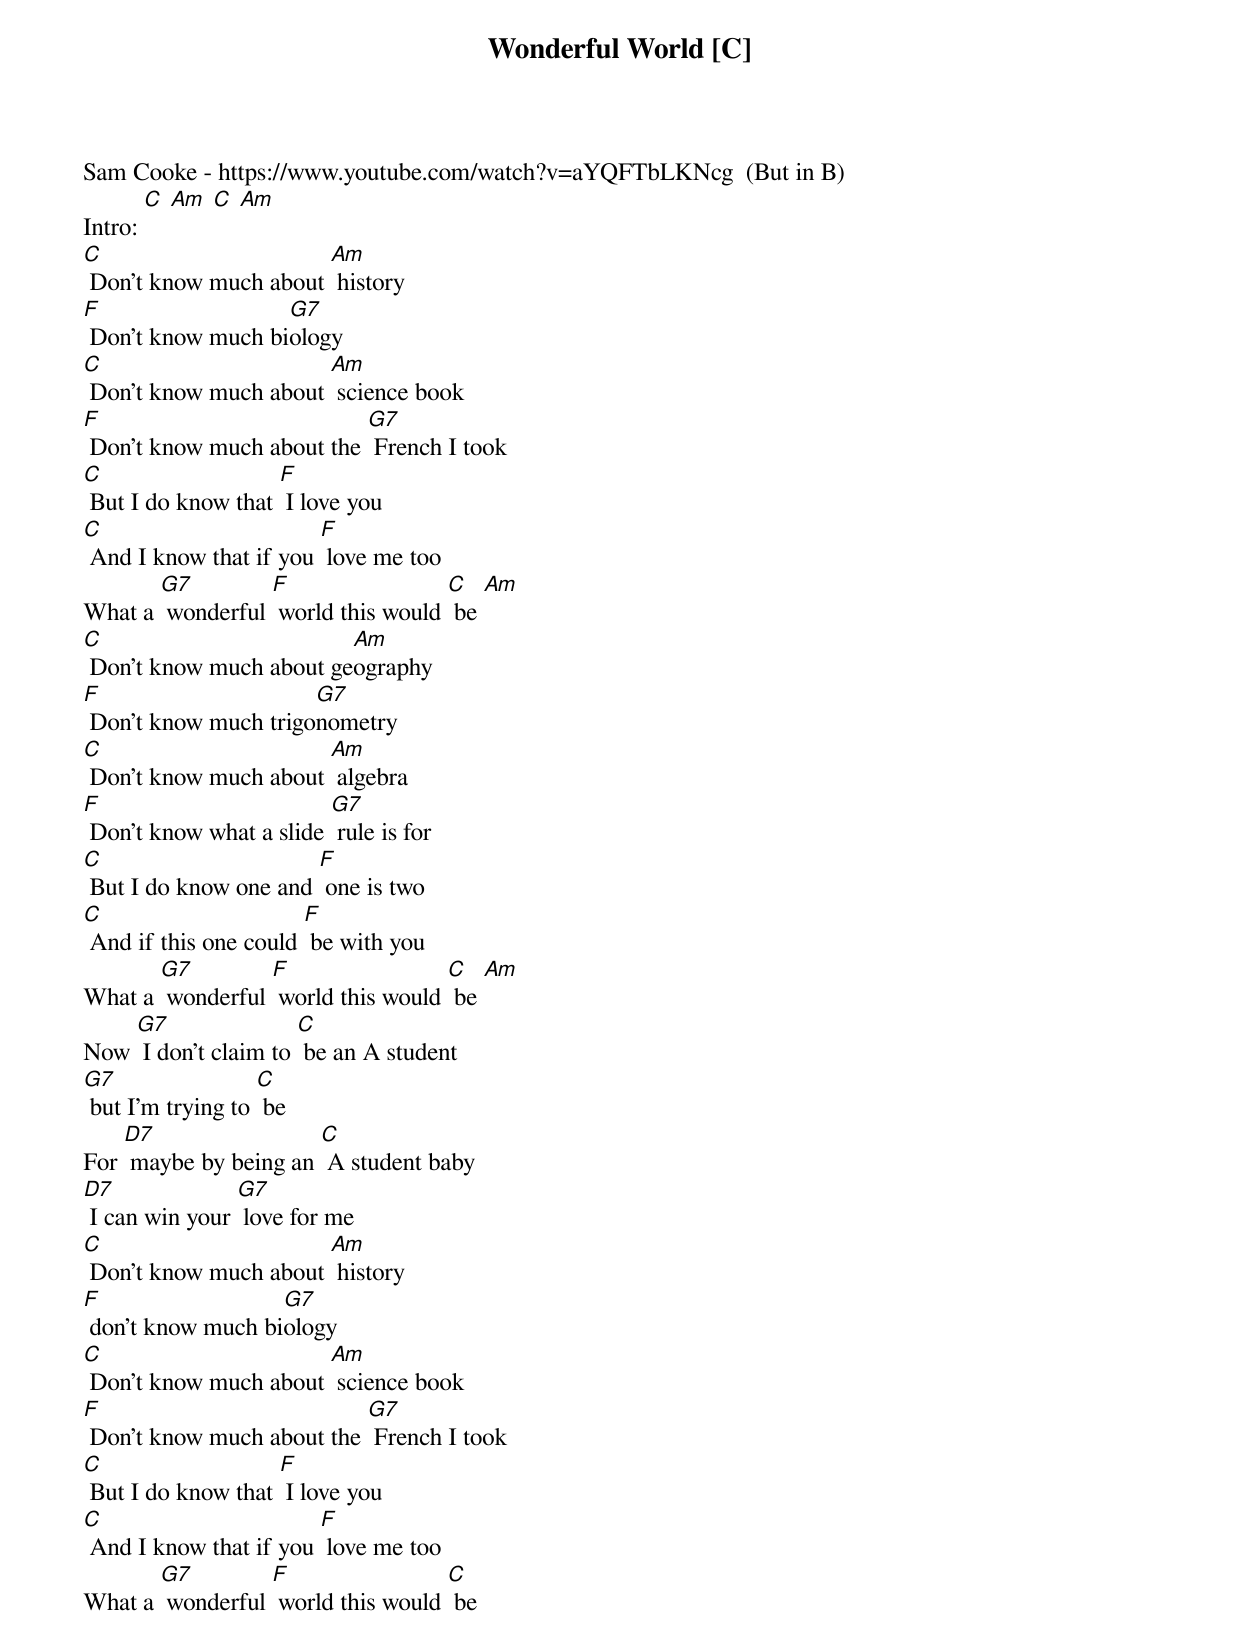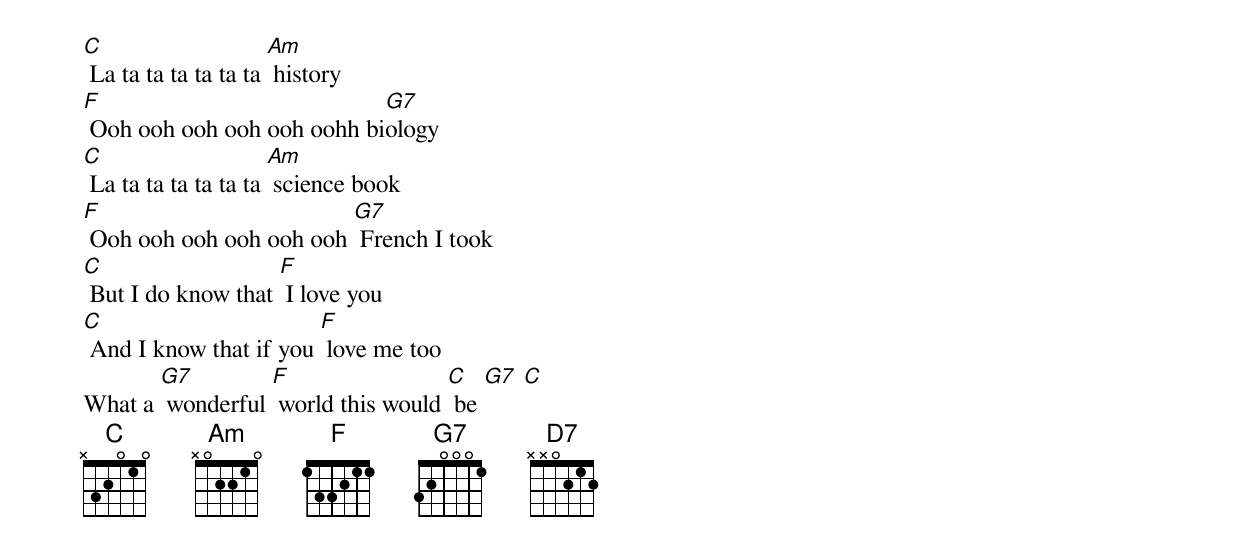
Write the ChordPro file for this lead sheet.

{t: Wonderful World [C] }
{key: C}
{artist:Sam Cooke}
Sam Cooke - https://www.youtube.com/watch?v=aYQFTbLKNcg  (But in B)
Intro: [C] [Am] [C] [Am]
{c: }
[C] Don't know much about [Am] history
[F] Don't know much bi[G7]ology
[C] Don't know much about [Am] science book
[F] Don't know much about the [G7] French I took
[C] But I do know that [F] I love you
[C] And I know that if you [F] love me too
What a [G7] wonderful [F] world this would [C] be [Am]
{c: }
[C] Don't know much about ge[Am]ography
[F] Don't know much trigo[G7]nometry
[C] Don't know much about [Am] algebra
[F] Don't know what a slide [G7] rule is for
[C] But I do know one and [F] one is two
[C] And if this one could [F] be with you
What a [G7] wonderful [F] world this would [C] be [Am]
{c: }
Now [G7] I don't claim to [C] be an A student
[G7] but I'm trying to [C] be
For [D7] maybe by being an [C] A student baby
[D7] I can win your [G7] love for me
{c: }
[C] Don't know much about [Am] history
[F] don't know much bi[G7]ology
[C] Don't know much about [Am] science book
[F] Don't know much about the [G7] French I took
[C] But I do know that [F] I love you
[C] And I know that if you [F] love me too
What a [G7] wonderful [F] world this would [C] be
{c: }
[C] La ta ta ta ta ta ta [Am] history
[F] Ooh ooh ooh ooh ooh oohh bi[G7]ology
[C] La ta ta ta ta ta ta [Am] science book
[F] Ooh ooh ooh ooh ooh ooh [G7] French I took
[C] But I do know that [F] I love you
[C] And I know that if you [F] love me too
What a [G7] wonderful [F] world this would [C] be [G7] [C]
